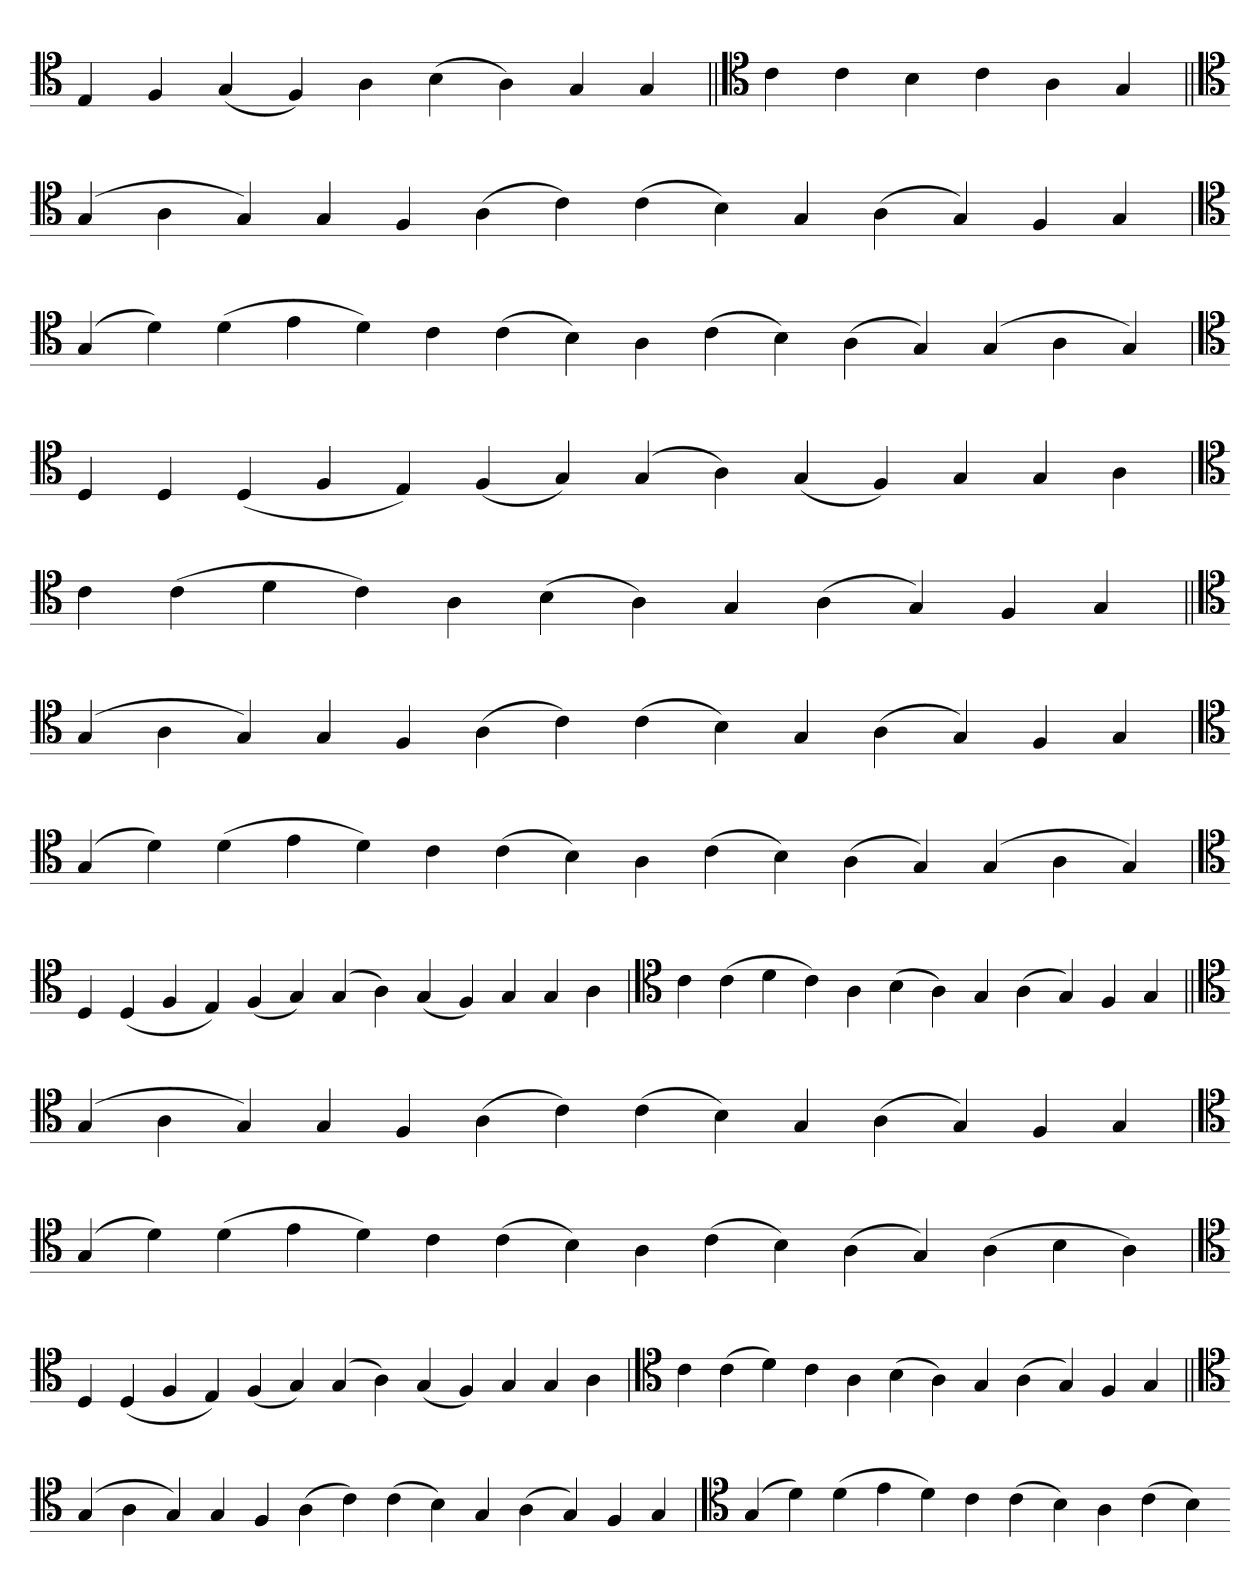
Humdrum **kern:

**kern
*part1
*staff1
*clefC4
=
4E
4F
(4G
4F)
4A
(4B
4A)
4G
4G
=||
*clefC4
4c
4c
4B
4c
4A
4G
=||
*clefC4
(4G
4A
4G)
4G
4F
(4A
4c)
(4c
4B)
4G
(4A
4G)
4F
4G
='
*clefC4
(4G
4d)
(4d
4e
4d)
4c
(4c
4B)
4A
(4c
4B)
(4A
4G)
(4G
4A
4G)
=
*clefC4
4D
4D
(4D
4F
4E)
(4F
4G)
(4G
4A)
(4G
4F)
4G
4G
4A
='
*clefC4
4c
(4c
4d
4c)
4A
(4B
4A)
4G
(4A
4G)
4F
4G
=||
*clefC4
(4G
4A
4G)
4G
4F
(4A
4c)
(4c
4B)
4G
(4A
4G)
4F
4G
='
*clefC4
(4G
4d)
(4d
4e
4d)
4c
(4c
4B)
4A
(4c
4B)
(4A
4G)
(4G
4A
4G)
=
*clefC4
4D
(4D
4F
4E)
(4F
4G)
(4G
4A)
(4G
4F)
4G
4G
4A
='
*clefC4
4c
(4c
4d
4c)
4A
(4B
4A)
4G
(4A
4G)
4F
4G
=||
*clefC4
(4G
4A
4G)
4G
4F
(4A
4c)
(4c
4B)
4G
(4A
4G)
4F
4G
='
*clefC4
(4G
4d)
(4d
4e
4d)
4c
(4c
4B)
4A
(4c
4B)
(4A
4G)
(4A
4B
4A)
=
*clefC4
4D
(4D
4F
4E)
(4F
4G)
(4G
4A)
(4G
4F)
4G
4G
4A
='
*clefC4
4c
(4c
4d)
4c
4A
(4B
4A)
4G
(4A
4G)
4F
4G
=||
*clefC4
(4G
4A
4G)
4G
4F
(4A
4c)
(4c
4B)
4G
(4A
4G)
4F
4G
='
*clefC4
(4G
4d)
(4d
4e
4d)
4c
(4c
4B)
4A
(4c
4B)
=-
*-
